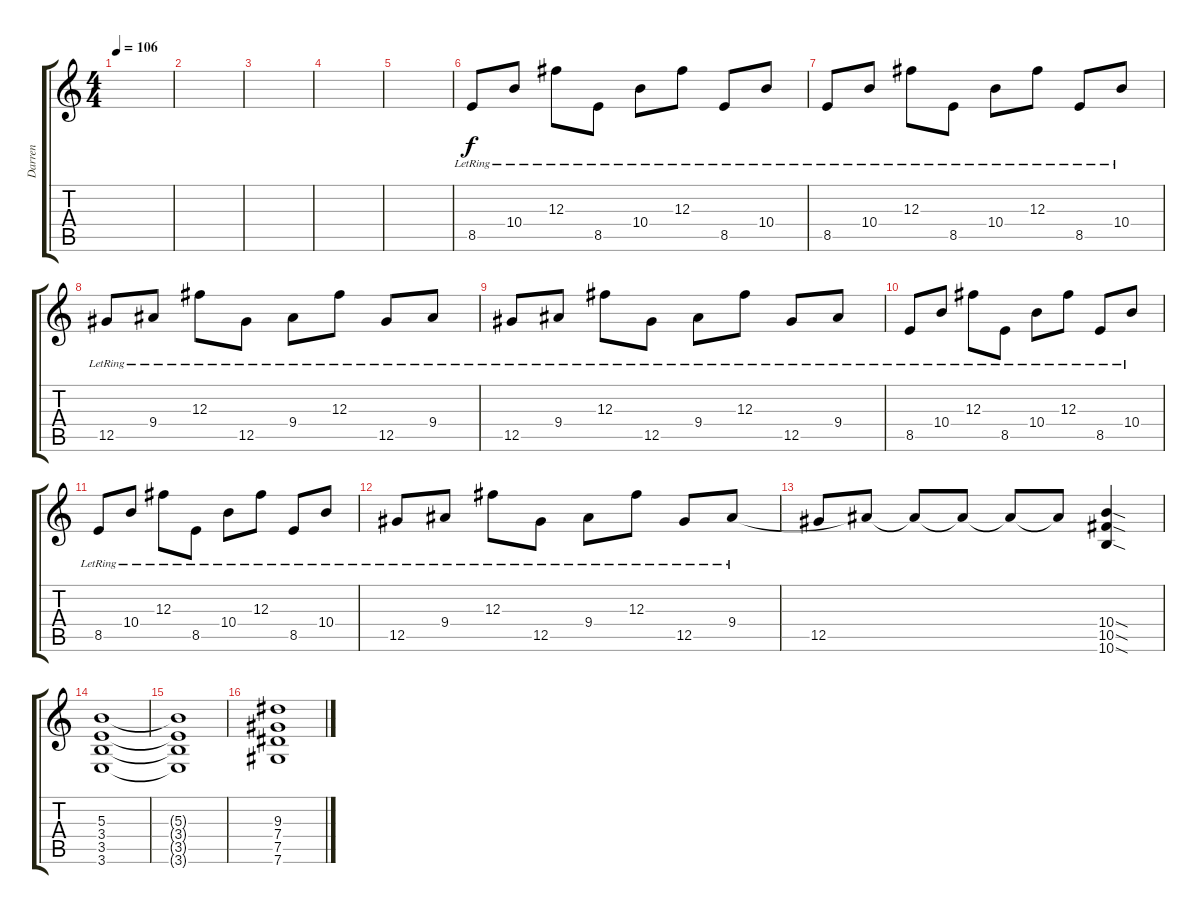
\track ("Darren" "Darren") {instrument distortionguitar}
\staff {score tabs}
\tuning (Eb4 Bb3 Gb3 Db3 Ab2 Db2) {hide}
\ts (4 4)
\tempo 106
\clef g2
\ks c
|
|
|
|
|
8.5{lr}.8{volume 13 instrument electricguitarjazz} 10.4{lr}.8 12.3{lr}.8 8.5{lr}.8 10.4{lr}.8 12.3{lr}.8 8.5{lr}.8 10.4{lr}.8 |
8.5{lr}.8{volume 13 instrument electricguitarjazz} 10.4{lr}.8 12.3{lr}.8 8.5{lr}.8 10.4{lr}.8 12.3{lr}.8 8.5{lr}.8 10.4{lr}.8 |
12.5{lr}.8{instrument electricguitarjazz} 9.4{lr}.8 12.3{lr}.8 12.5{lr}.8 9.4{lr}.8 12.3{lr}.8 12.5{lr}.8 9.4{lr}.8 |
12.5{lr}.8{instrument electricguitarjazz} 9.4{lr}.8 12.3{lr}.8 12.5{lr}.8 9.4{lr}.8 12.3{lr}.8 12.5{lr}.8 9.4{lr}.8 |
8.5{lr}.8{volume 13 instrument electricguitarjazz} 10.4{lr}.8 12.3{lr}.8 8.5{lr}.8 10.4{lr}.8 12.3{lr}.8 8.5{lr}.8 10.4{lr}.8 |
8.5{lr}.8{volume 13 instrument electricguitarjazz} 10.4{lr}.8 12.3{lr}.8 8.5{lr}.8 10.4{lr}.8 12.3{lr}.8 8.5{lr}.8 10.4{lr}.8 |
12.5{lr}.8{instrument electricguitarjazz} 9.4{lr}.8 12.3{lr}.8 12.5{lr}.8 9.4{lr}.8 12.3{lr}.8 12.5{lr}.8 9.4{lr}.8 |
12.5.8 9.4{t}.8 9.4{t}.8 9.4{t}.8 9.4{t}.8 9.4{t}.8 (10.4{sod} 10.5{sod} 10.6{sod}).4{instrument distortionguitar} |
(5.3 3.4 3.5 3.6).1 |
(5.3{t} 3.4{t} 3.5{t} 3.6{t}).1 |
(9.3 7.4 7.5 7.6).1
